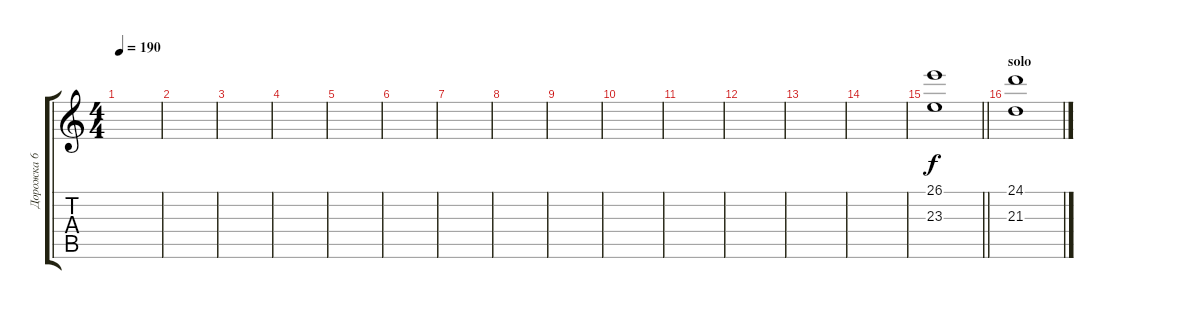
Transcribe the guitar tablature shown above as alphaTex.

\track ("Дорожка 6" "Дорожка 6") {instrument stringensemble1}
\staff {score tabs}
\tuning (D4 A3 F3 C3 G2 C2) {hide}
\ts (4 4)
\tempo 190
\clef g2
\ks c
|
|
|
|
|
|
|
|
|
|
|
|
|
|
\barLineRight lightlight
(26.1 23.3).1 |
\section ("" "solo")
(24.1 21.3).1
